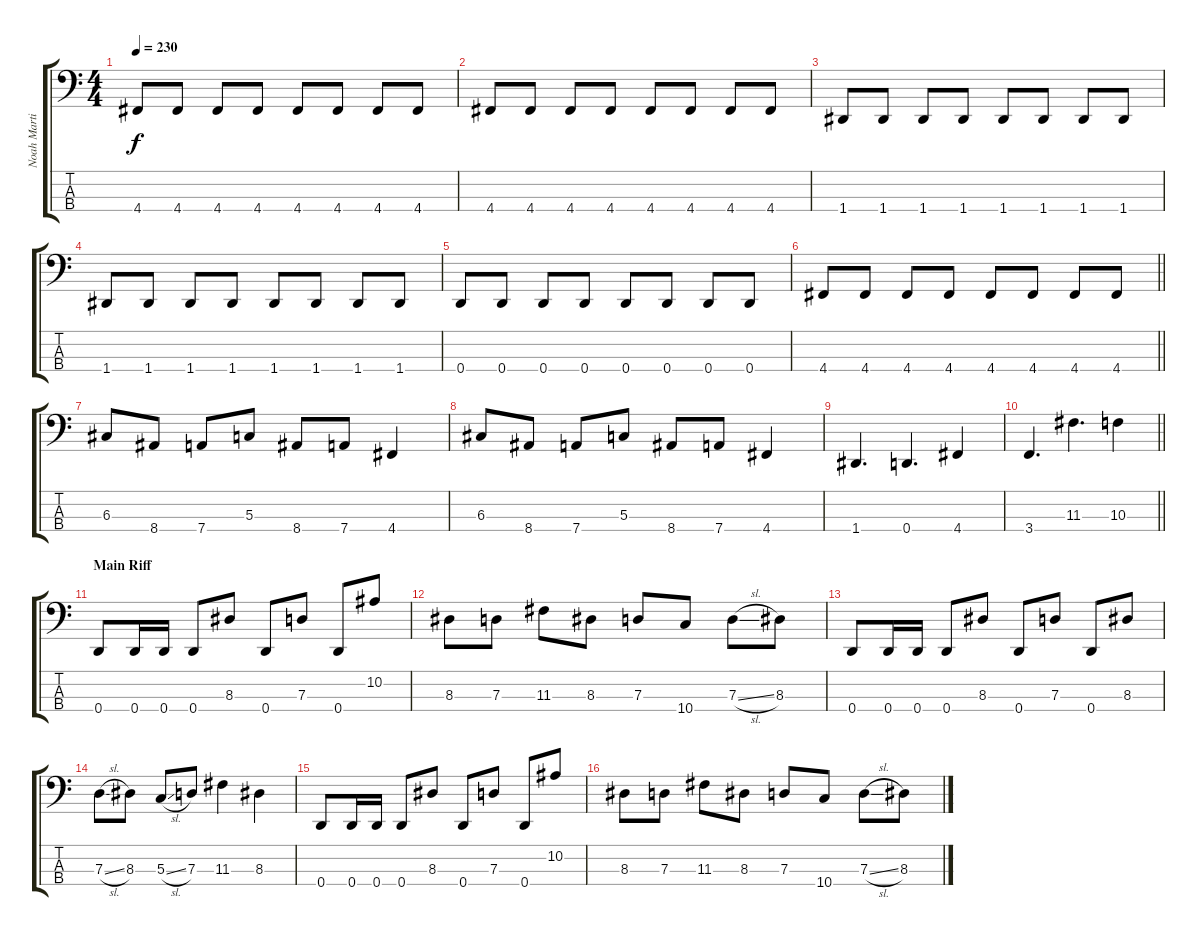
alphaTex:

\track ("Noah Martin" "Noah Marti") {instrument electricbassfinger}
\staff {score tabs}
\tuning (F2 C2 G1 D1) {hide}
\ts (4 4)
\tempo 230
\clef f4
\ks c
4.4.8{dy f} 4.4.8 4.4.8 4.4.8 4.4.8 4.4.8 4.4.8 4.4.8 |
4.4.8 4.4.8 4.4.8 4.4.8 4.4.8 4.4.8 4.4.8 4.4.8 |
1.4.8 1.4.8 1.4.8 1.4.8 1.4.8 1.4.8 1.4.8 1.4.8 |
1.4.8 1.4.8 1.4.8 1.4.8 1.4.8 1.4.8 1.4.8 1.4.8 |
0.4.8 0.4.8 0.4.8 0.4.8 0.4.8 0.4.8 0.4.8 0.4.8 |
\barLineRight lightlight
4.4.8 4.4.8 4.4.8 4.4.8 4.4.8 4.4.8 4.4.8 4.4.8 |
6.3.8 8.4.8 7.4.8 5.3.8 8.4.8 7.4.8 4.4.4 |
6.3.8 8.4.8 7.4.8 5.3.8 8.4.8 7.4.8 4.4.4 |
1.4.4{d} 0.4.4{d} 4.4.4 |
\barLineRight lightlight
3.4.4{d} 11.3.4{d} 10.3.4 |
\section ("" "Main Riff")
0.4.8 0.4.16 0.4.16 0.4.8 8.3.8 0.4.8 7.3.8 0.4.8 10.2.8 |
8.3.8 7.3.8 11.3.8 8.3.8 7.3.8 10.4.8 7.3{sl}.8 8.3.8 |
0.4.8 0.4.16 0.4.16 0.4.8 8.3.8 0.4.8 7.3.8 0.4.8 8.3.8 |
7.3{sl}.8 8.3.8 5.3{sl}.8 7.3.8 11.3.4 8.3.4 |
0.4.8 0.4.16 0.4.16 0.4.8 8.3.8 0.4.8 7.3.8 0.4.8 10.2.8 |
8.3.8 7.3.8 11.3.8 8.3.8 7.3.8 10.4.8 7.3{sl}.8 8.3.8
